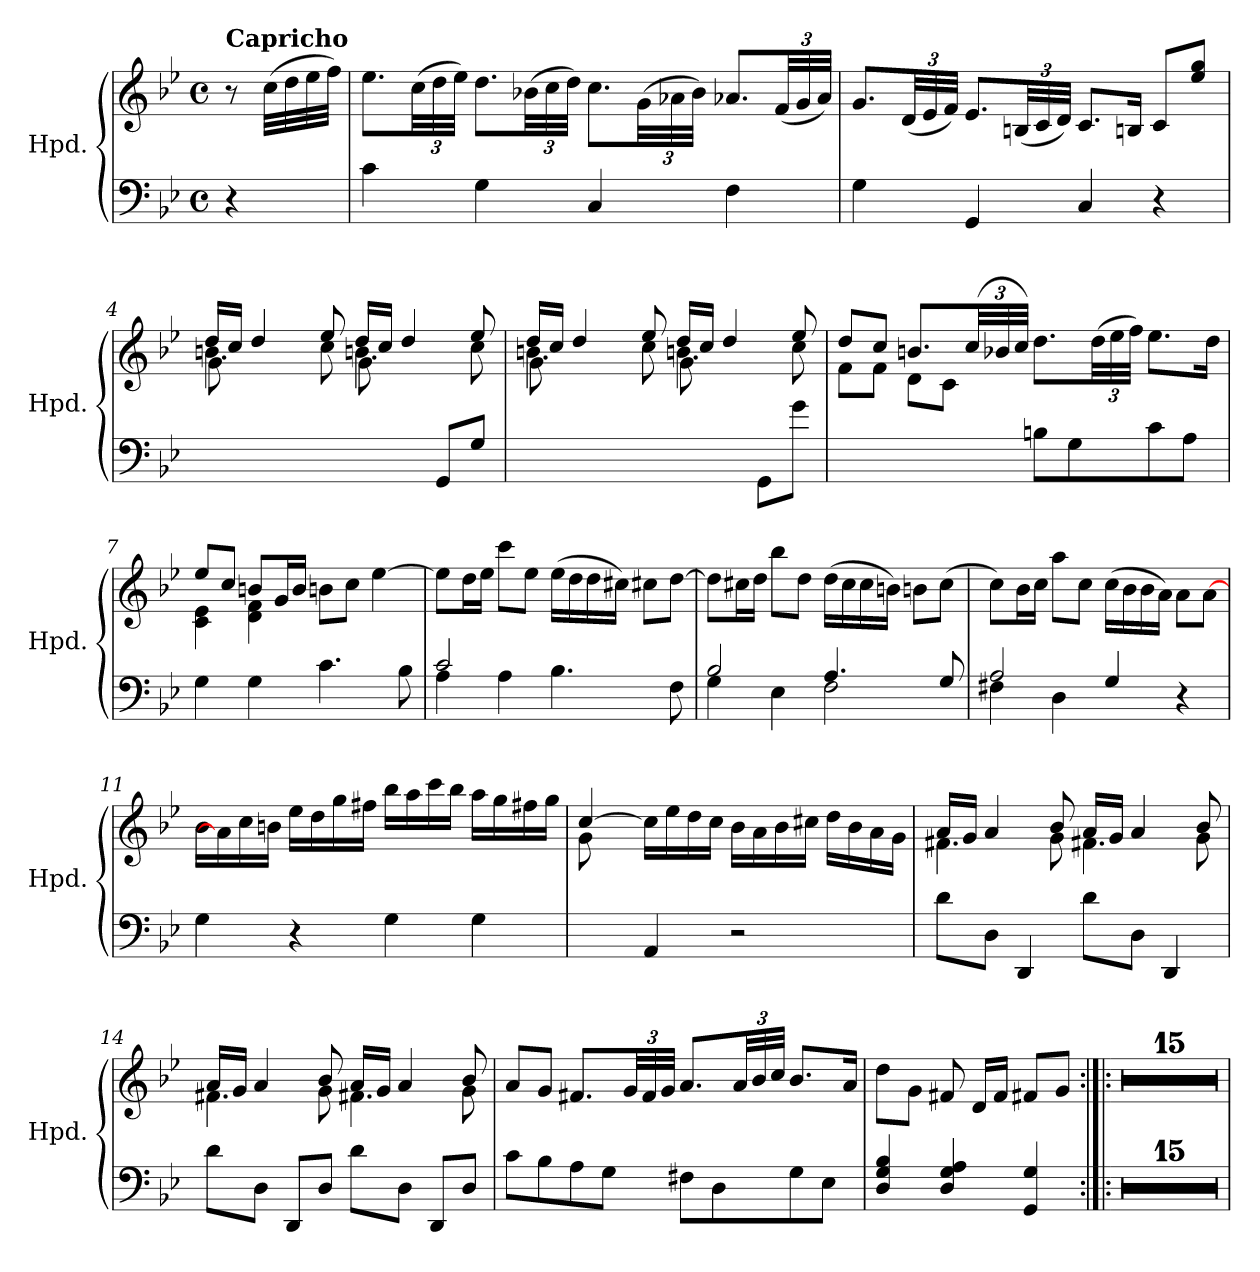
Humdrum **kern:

**kern	**kern
*part1	*part1
*staff2	*staff1
*I"Hpd.	*
*I'Hpd.	*
*clefF4	*clefG2
*k[b-e-]	*k[b-e-]
*M4/4	*M4/4
*met(c)	*met(c)
*MM80	*MM80
=1	=1
!	!LO:TX:a:B:t=Capricho
4r	8r
.	(32cc\LLL
.	32dd\
.	32ee-\
.	32ff\JJJ)
=2	=2
4c\	8.ee-\L
*	*Xbrackettup
.	(48cc\LL
.	48dd\
.	48ee-\JJJ)
4G\	8.dd\L
.	(48b-X\LL
.	48cc\
.	48dd\JJJ)
4C/	8.cc\L
.	(48g\LL
.	48a-X\
.	48b-\JJJ)
4F\	8.a-X/L
.	(48f/LL
.	48g/
.	48a-/JJJ)
=3	=3
4G\	8.g/L
.	(48d/LL
.	48e-/
.	48f/JJJ)
4GG/	8.e-/L
.	(48Bn/LL
.	48c/
.	48d/JJJ)
4C/	8.c/L
.	16Bn/Jk
4r	8c/L
.	8ee-/ 8gg/J
!!LO:LB:g=z
=4	=4
*	*MM110
*	*^
*	*	*^
8ryy	16dd/LL	4.bn\	8g\L
.	16cc/JJ	.	.
8G/J	4dd/	.	4.ryy
4GG/	.	.	.
.	8ee-/	8cc\	.
8ryy	16dd/LL	4.bn\	8g\L
.	16cc/JJ	.	.
8G/J	4dd/	.	4.ryy
8GG/L	.	.	.
8G/J	8ee-/	8cc\	.
=5	=5	=5	=5
8ryy	16dd/LL	4.bn\	8g\L
.	16cc/JJ	.	.
8G/J	4dd/	.	4.ryy
8GG/L	.	.	.
8G/J	8ee-/	8cc\	.
8ryy	16dd/LL	4.bn\	8g\L
.	16cc/JJ	.	.
8G/J	4dd/	.	4.ryy
8GG\L	.	.	.
8g\J	8ee-/	8cc\	.
*	*	*v	*v
=6	=6	=6
2ryy	8dd/L	8f\L
.	8cc/J	8f\J
.	8.bn/L	8d\L
.	.	8c\J
.	(48cc/LL	.
.	48b-X/	.
.	48cc/JJJ)	.
8Bn\L	8.dd\L	2ryy
8G\	.	.
.	(48dd\LL	.
.	48ee-\	.
.	48ff\JJJ)	.
8c\	8.ee-\L	.
8A\J	.	.
.	16dd\Jk	.
!!LO:LB:g=z	!!
=7	=7	=7
4G\	8ee-/L	4c\ 4e-\
.	8cc/J	.
4G\	8bn/L	4d\ 4f\
.	16g/L	.
.	16b/JJ	.
4.c\	8bn\L	2ryy
.	8cc\J	.
.	[4ee-\	.
8B-\	.	.
*	*v	*v
=8	=8
*^	*
4A\	2c/	8ee-\L]
.	.	16dd\L
.	.	16ee-\JJ
4A\	.	8ccc\L
.	.	8ee-\J
4.B-\	2ryy	(16ee-\LL
.	.	16dd\
.	.	16dd\
.	.	16cc#X\JJ)
.	.	8cc#X\L
8F\	.	[8dd\J
=9	=9	=9
4G\	2B-/	8dd\L]
.	.	16cc#X\L
.	.	16dd\JJ
4E-\	.	8bb-\L
.	.	8dd\J
2F\	4.A/	(16dd\LL
.	.	16cc#\
.	.	16cc#\
.	.	16bn\JJ)
.	.	8bn\L
.	8G/	(8cc#\J
!!LO:LB:g=z
=10	=10	=10
4F#X\	2A/	8cc\L)
.	.	16b-\L
.	.	16cc\JJ
4D\	.	8aa\L
.	.	8cc\J
4G/	2ryy	(16cc\LL
.	.	16b-\
.	.	16b-\
.	.	16a\JJ)
4r	.	8a\L
.	.	[8a\J
*v	*v	*
=11	=11
4G\	16b-\LL
.	16a\]
.	16cc\
.	16bn\JJ
4r	16ee-\LL
.	16dd\
.	16gg\
.	16ff#X\JJ
4G\	16bb-\LL
.	16aa\
.	16ccc\
.	16bb-\JJ
4G\	16aa\LL
.	16gg\
.	16ff#X\
.	16gg\JJ
=12	=12
*	*^
8ryy	[4cc/	8g\L
8A/J	.	2..ryy
4AA/	16cc\LL]	.
.	16ee-\	.
.	16dd\	.
.	16cc\JJ	.
2r	16b-\LL	.
.	16a\	.
.	16b-\	.
.	16cc#X\JJ	.
.	16dd\LL	.
.	16b-\	.
.	16a\	.
.	16g\JJ	.
!!LO:LB:g=z	!!
=13	=13	=13
8d\L	16a/LL	4.f#X\
.	16g/JJ	.
8D\J	4a/	.
4DD/	.	.
.	8b-/	8g\
8d\L	16a/LL	4.f#X\
.	16g/JJ	.
8D\J	4a/	.
4DD/	.	.
.	8b-/	8g\
=14	=14	=14
8d\L	16a/LL	4.f#X\
.	16g/JJ	.
8D\J	4a/	.
8DD/L	.	.
8D/J	8b-/	8g\
8d\L	16a/LL	4.f#X\
.	16g/JJ	.
8D\J	4a/	.
8DD/L	.	.
8D/J	8b-/	8g\
*	*v	*v
=15	=15
*	*MM100
8c\L	8a/L
8B-\	8g/J
8A\	8.f#X/L
8G\J	.
.	48g/LL
.	48f#/
.	48g/JJJ
8F#X\L	8.a/L
8D\	.
.	48a/LL
.	48b-/
.	48cc/JJJ
8G\	8.b-/L
8E-\J	.
.	16a/Jk
!!LO:PB:g=z
=16	=16
4D/ 4G/ 4B-/	8dd\L
.	8g\J
4D/ 4G/ 4A/	8f#X/
.	16d/LL
.	16f#/JJ
4GG/ 4G/	8f#X/L
.	8g/J
=17:|!|:	=17:|!|:
1r	1r
=18	=18
1r	1r
=19	=19
1r	1r
=20	=20
1r	1r
=21	=21
1r	1r
=22	=22
1r	1r
=23	=23
1r	1r
=24	=24
1r	1r
=25	=25
1r	1r
=26	=26
1r	1r
=27	=27
1r	1r
=28	=28
1r	1r
=29	=29
1r	1r
=30	=30
1r	1r
=31	=31
1r	1r
=	=
*-	*-
